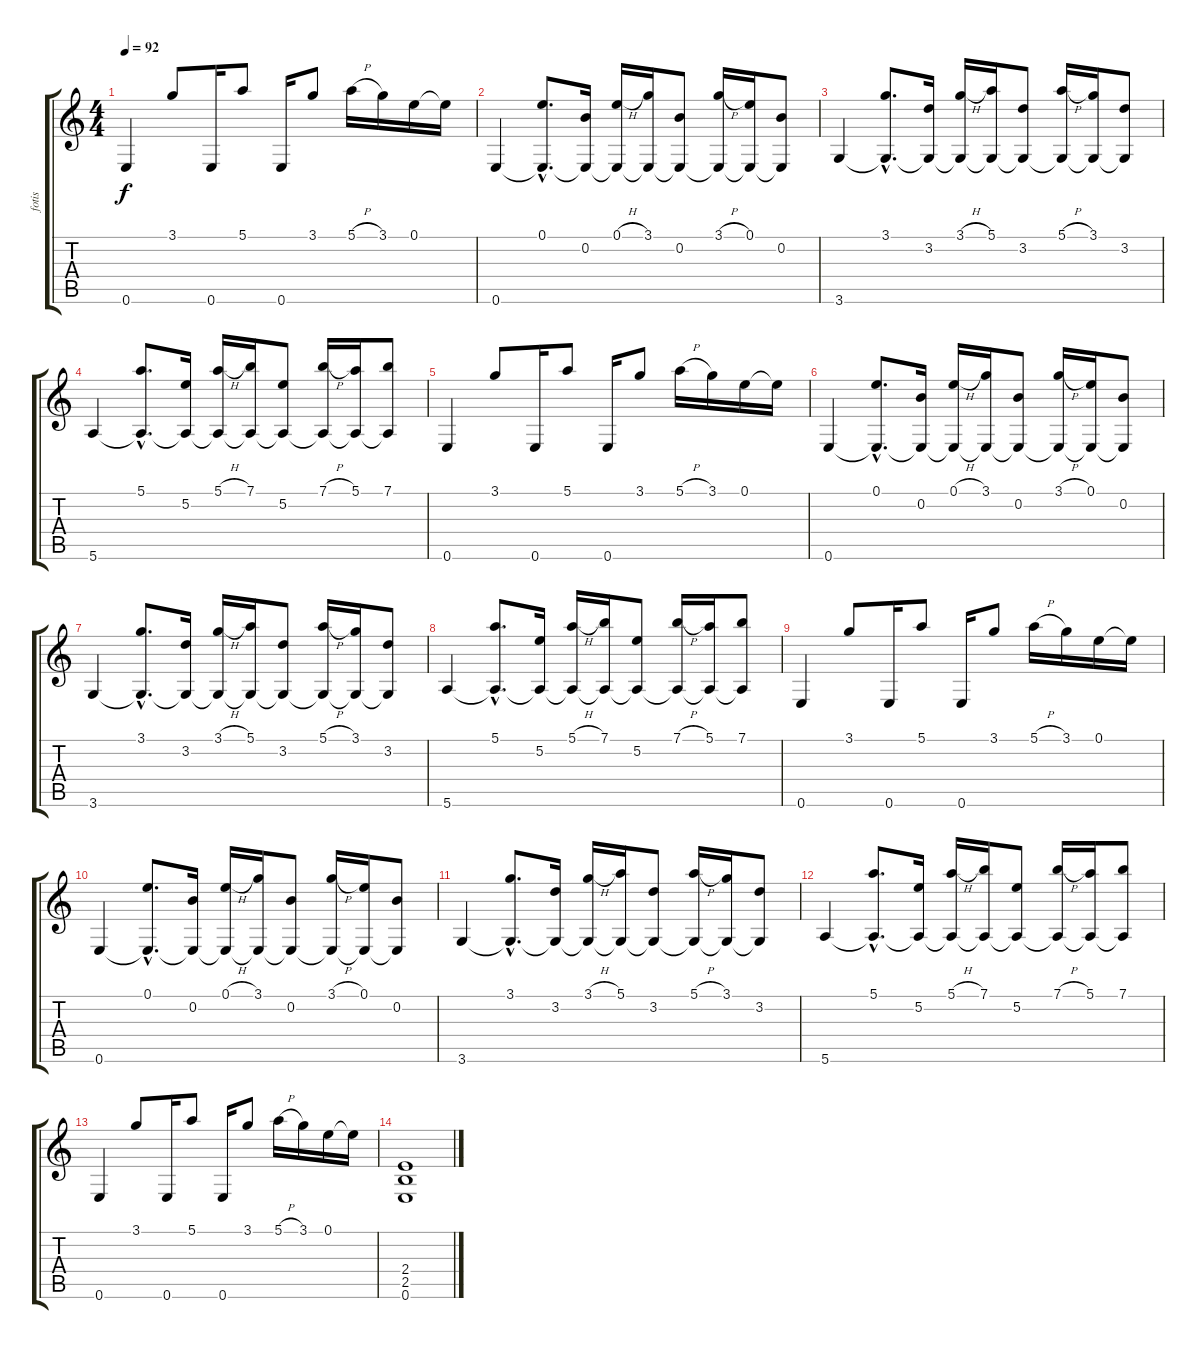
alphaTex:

\track ("fotis" "fotis") {instrument overdrivenguitar}
\staff {score tabs}
\tuning (E4 B3 G3 D3 A2 E2) {hide}
\ts (4 4)
\tempo 92
\clef g2
\ks c
0.6.4{dy f} 3.1.8 0.6.16 5.1.8 0.6.16 3.1.8 5.1{h}.16 3.1.16 0.1.16 0.1{t}.16 |
0.6.4 (0.1{hac} 0.6{hac t}).8{d} (0.2 0.6{t}).16 (0.1{h} 0.6{t}).16 (3.1 0.6{t}).16 (0.2 0.6{t}).8 (3.1{h} 0.6{t}).16 (0.1 0.6{t}).16 (0.2 0.6{t}).8 |
3.6.4 (3.1{hac} 3.6{hac t}).8{d} (3.2 3.6{t}).16 (3.1{h} 3.6{t}).16 (5.1 3.6{t}).16 (3.2 3.6{t}).8 (5.1{h} 3.6{t}).16 (3.1 3.6{t}).16 (3.2 3.6{t}).8 |
5.6.4 (5.1{hac} 5.6{hac t}).8{d} (5.2 5.6{t}).16 (5.1{h} 5.6{t}).16 (7.1 5.6{t}).16 (5.2 5.6{t}).8 (7.1{h} 5.6{t}).16 (5.1 5.6{t}).16 (7.1 5.6{t}).8 |
0.6.4 3.1.8 0.6.16 5.1.8 0.6.16 3.1.8 5.1{h}.16 3.1.16 0.1.16 0.1{t}.16 |
0.6.4 (0.1{hac} 0.6{hac t}).8{d} (0.2 0.6{t}).16 (0.1{h} 0.6{t}).16 (3.1 0.6{t}).16 (0.2 0.6{t}).8 (3.1{h} 0.6{t}).16 (0.1 0.6{t}).16 (0.2 0.6{t}).8 |
3.6.4 (3.1{hac} 3.6{hac t}).8{d} (3.2 3.6{t}).16 (3.1{h} 3.6{t}).16 (5.1 3.6{t}).16 (3.2 3.6{t}).8 (5.1{h} 3.6{t}).16 (3.1 3.6{t}).16 (3.2 3.6{t}).8 |
5.6.4 (5.1{hac} 5.6{hac t}).8{d} (5.2 5.6{t}).16 (5.1{h} 5.6{t}).16 (7.1 5.6{t}).16 (5.2 5.6{t}).8 (7.1{h} 5.6{t}).16 (5.1 5.6{t}).16 (7.1 5.6{t}).8 |
0.6.4 3.1.8 0.6.16 5.1.8 0.6.16 3.1.8 5.1{h}.16 3.1.16 0.1.16 0.1{t}.16 |
0.6.4 (0.1{hac} 0.6{hac t}).8{d} (0.2 0.6{t}).16 (0.1{h} 0.6{t}).16 (3.1 0.6{t}).16 (0.2 0.6{t}).8 (3.1{h} 0.6{t}).16 (0.1 0.6{t}).16 (0.2 0.6{t}).8 |
3.6.4 (3.1{hac} 3.6{hac t}).8{d} (3.2 3.6{t}).16 (3.1{h} 3.6{t}).16 (5.1 3.6{t}).16 (3.2 3.6{t}).8 (5.1{h} 3.6{t}).16 (3.1 3.6{t}).16 (3.2 3.6{t}).8 |
5.6.4 (5.1{hac} 5.6{hac t}).8{d} (5.2 5.6{t}).16 (5.1{h} 5.6{t}).16 (7.1 5.6{t}).16 (5.2 5.6{t}).8 (7.1{h} 5.6{t}).16 (5.1 5.6{t}).16 (7.1 5.6{t}).8 |
0.6.4 3.1.8 0.6.16 5.1.8 0.6.16 3.1.8 5.1{h}.16 3.1.16 0.1.16 0.1{t}.16 |
(2.4 2.5 0.6).1
